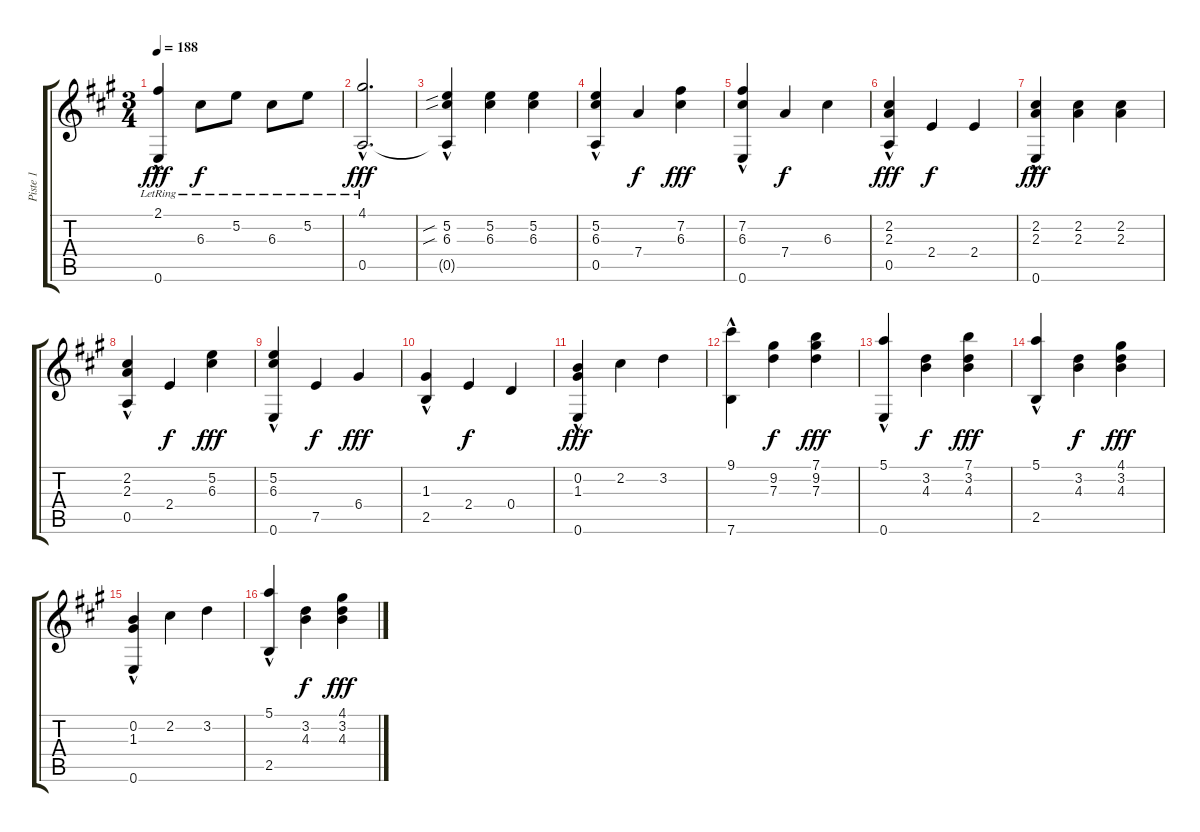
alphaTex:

\track ("Piste 1" "Piste 1") {instrument acousticguitarsteel}
\staff {score tabs}
\tuning (E4 B3 G3 D3 A2 E2) {hide}
\ts (3 4)
\tempo 188
\clef g2
\ks a
(2.1{lr} 0.6{hac lr}).4{dy fff} 6.3{lr}.8{dy f} 5.2{lr}.8 6.3{lr}.8 5.2{lr}.8 |
(4.1{hac lr} 0.5{hac lr}).2{d dy fff} |
(5.2{sib} 6.3{sib} 0.5{hac t}).4 (5.2 6.3).4 (5.2 6.3).4 |
(5.2 6.3 0.5{hac}).4 7.4.4{dy f} (7.2 6.3).4{dy fff} |
(7.2 6.3 0.6{hac}).4 7.4.4{dy f} 6.3.4 |
(2.2{hac} 2.3{hac} 0.5{hac}).4{dy fff} 2.4.4{dy f} 2.4.4 |
(2.2 2.3 0.6{hac}).4{dy fff} (2.2 2.3).4 (2.2 2.3).4 |
(2.2 2.3 0.5{hac}).4 2.4.4{dy f} (5.2 6.3).4{dy fff} |
(5.2 6.3 0.6{hac}).4 7.5.4{dy f} 6.4.4{dy fff} |
(1.3 2.5{hac}).4 2.4.4{dy f} 0.4.4 |
(0.2 1.3{hac} 0.6{hac}).4{dy fff} 2.2.4 3.2.4 |
(9.1 7.6{hac}).4 (9.2 7.3).4{dy f} (7.1 9.2 7.3).4{dy fff} |
(5.1 0.6{hac}).4 (3.2 4.3).4{dy f} (7.1 3.2 4.3).4{dy fff} |
(5.1 2.5{hac}).4 (3.2 4.3).4{dy f} (4.1 3.2 4.3).4{dy fff} |
(0.2 1.3{hac} 0.6{hac}).4 2.2.4 3.2.4 |
(5.1 2.5{hac}).4 (3.2 4.3).4{dy f} (4.1 3.2 4.3).4{dy fff}
